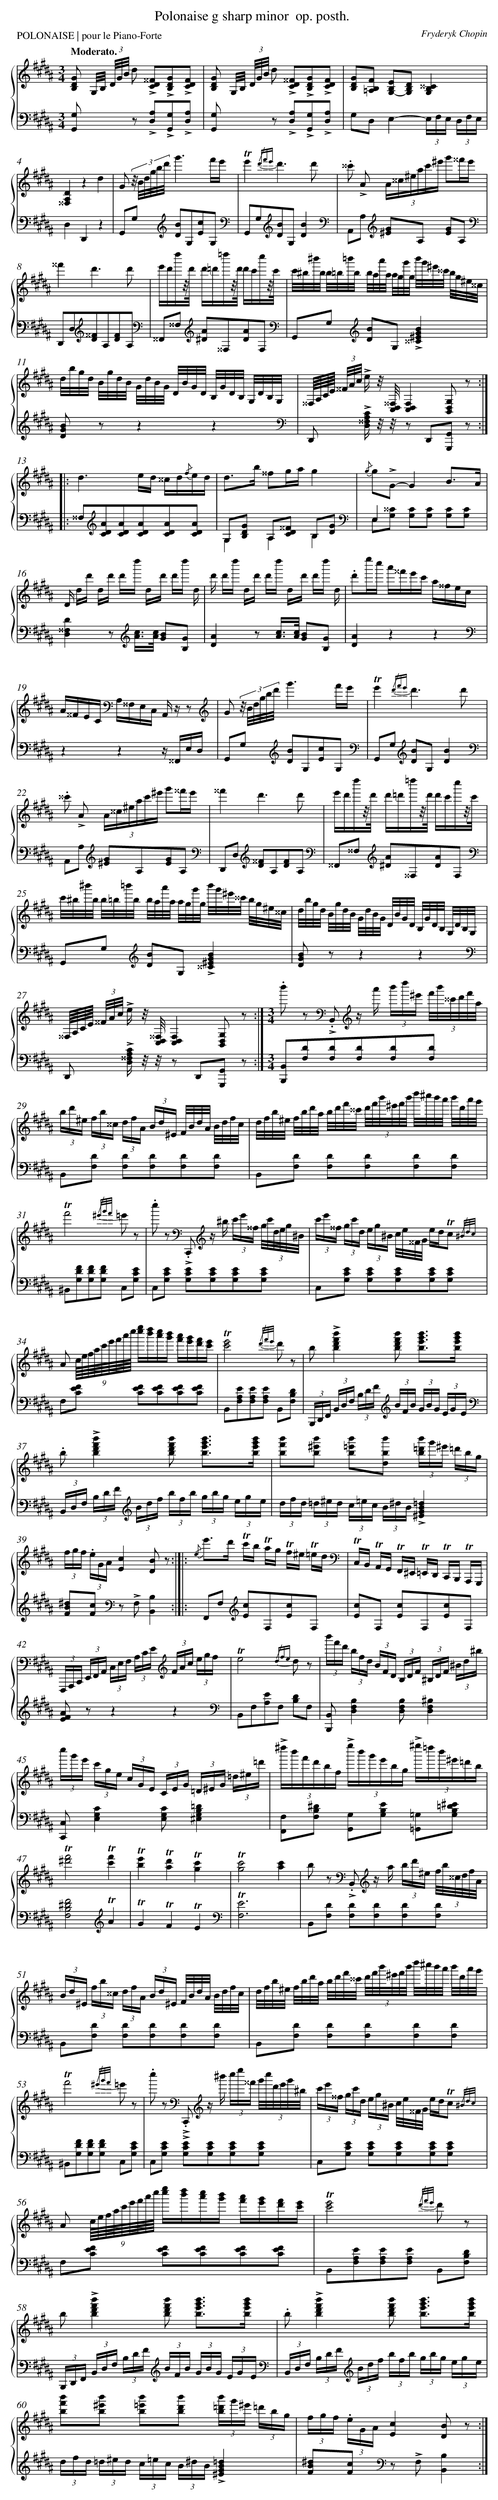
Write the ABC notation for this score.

X:1
T: Polonaise g sharp minor	 op. posth.
C: Fryderyk Chopin
L: 1/16
M: 3/4
P: POLONAISE | pour le Piano-Forte
Q: "Moderato."
%%staves {1 2}
V: 1 clef=treble
V: 2 clef=bass
K: B
[V:1] [G2D2B,2] G,/B,/ (3D/G/B/ d2 !accent![^^F2D2C2]!accent![G2D2B,2]!accent![F2D2C2] |
[V:2] [G,2G,,2] x2 z2 !accent![A,2D,2]!accent![G,2G,,2]!accent![A,2D,2] |
[V:1] [G2D2B,2] G,/B,/ (3D/G/B/ d2 !accent![^^F2D2C2]!accent![G2D2B,2]!accent![F2D2C2] |
[V:2] [G,2G,,2] x2 z2 !accent![A,2D,2]!accent![G,2G,,2]!accent![A,2D,2] |
[V:1] [G2D2B,2][F2B,2=A,2] [E2B,2G,2-][D2B,2G,2][^^C4B,4G,4] |
[V:2] G,2D,2E,4-(3E,F,E, (3D,F,E, |
[V:1] [D4A,4^^F,4]z4d4 |
[V:2] D,4D,,4z4 |
[V:1] G2 (3:2:6z/ B/d/g/b/d'/g'6f'e' |
[V:2] G,,2G,2[K:clef=treble] [B2D2]G,2[c2E2]G,2[K:clef=bass] |
[V:1] !trill!e'4{/d'f'e'}d'6d'2 |
[V:2] G,,2G,2[K:clef=treble][B2D2]G,2[B4D4][K:clef=bass] |
[V:1] .^^c'2 !accent!A2 (3:2:6A^^c^eac'^e' g'2^^f'e' |
[V:2] A,,2A,2[K:clef=treble] [G2^E2]A,2 [G2E2]A,2[K:clef=bass] |
[V:1] ^^f'4d'6d'2 |
[V:2] D,,2D,2[K:clef=treble][^^F2D2]A,2[F2D2]A,2[K:clef=bass] |
[V:1] e'd'd''z/d'/ d'=d'=d''z/d'/ d'c'c''z/c'/ |
[V:2] ^^F,,2^^F,2[K:clef=treble] [A2^D2]^^F,2[A2D2]F,2[K:clef=bass] |
[V:1] c'/^b/^b'/b/ b/=b/=b'/b/ b/a/a'/a/ a/g/g'/g/ b'/g'/^e'/^^c'/ b/g/^e/^^c/ |
[V:2] G,,2G,2[K:clef=treble] [B2D2]G,2!accent![B4G4^E4^^C4] |
[V:1] d/b/g/d/ B/g/d/B/ G/d/B/G/ D/B/G/D/ B,/G/D/B,/ G,/D/B,/G,/ |
[V:2] [B2G2D2] z2z4z4[K:clef=bass] |
[V:1] ^^F,//A,//C//E// (3^^F/A/c/ !accent!e z/ [^^F,/D,/C,/][F,4D,4C,4][G,2D,2B,,2] z2 :|]|:
[V:2] D,,2 !accent![CA,^^F,D,] z/ z/ z2 D,,2[G,,2G,,,2] z2 :|]|:
[V:1] d6ed ^^cd{/f}ed |
[V:2] ^^F,2[K:clef=treble][A2D2C2][A2D2C2][A2D2C2][A2D2C2][A2D2C2] |
[V:1] d2>b2 ^^f2gag4 |
[V:2] G,2[G2D2B,2] A,2[^^F2D2C2] B,2[G2D2][K:clef=bass] & G,4A,4B,4 |
[V:1] {/g} g2!accent!G2-G4B3A |
[V:2] E,4x4x4 & E,2[^^C2G,2] [C2G,2][C2G,2] [C2G,2][C2G,2] |
[V:1] D dd' dd' d'd'' dd' d'd'' d |
[V:2] [D4^^F,4D,4]z2[K:clef=treble] [cA]>[cA] [B2G2][G2B,2] |
[V:1] d' d'd'' dd' d'd'' dd' d'd'' d |
[V:2] [A4D4]z2 [cA]>[cA] [B2G2][G2B,2] |
[V:1] .d'2e''c'' a'^^f'e'c' a^^fec |
[V:2] [A4D4]z4z4[K:clef=bass] |
[V:1] A^^FEC[K:clef=bass] A,^^F,E,C, A,, z z2[K:clef=treble] |
[V:2] z4z4z ^^F,,E,D, |
[V:1] G2 (3:2:6z/ B/d/g/b/d'/g'6f'e' |
[V:2] G,,2G,2[K:clef=treble] [B2D2]G,2[c2E2]G,2[K:clef=bass] |
[V:1] !trill!e'4{/d'f'e'}d'6d'2 |
[V:2] G,,2G,2[K:clef=treble] [B2D2]G,2[B4D4][K:clef=bass] |
[V:1] .^^c'2 !accent!A2 (3:2:6A^^c^eac'^e' g'2^^f'e' |
[V:2] A,,2A,2[K:clef=treble] [G2^E2]A,2[G2E2]A,2[K:clef=bass] |
[V:1] ^^f'4d'6d'2 |
[V:2] D,,2D,2[K:clef=treble] [^^F2D2]A,2[F2D2]A,2[K:clef=bass] |
[V:1] e'd'd''z/d'/ d'=d'=d''z/d'/ d'c'c''z/c'/ |
[V:2] ^^F,,2^^F,2[K:clef=treble] [A2^D2]^^F,2[A2D2]F,2[K:clef=bass] |
[V:1] c'/^b/^b'/b/ b/=b/=b'/b/ b/a/a'/a/ a/g/g'/g/ b'/g'/^e'/^^c'/ b/g/^e/^^c/ |
[V:2] G,,2G,2[K:clef=treble] [B2D2]G,2!accent![B4G4^E4^^C4] |
[V:1] d/b/g/d/ B/g/d/B/ G/d/B/G/ D/B/G/D/ B,/G/D/B,/ G,/D/B,/G,/ |
[V:2] [B2G2D2] z2z4z4[K:clef=bass] |
[V:1] ^^F,//A,//C//E// (3^^F/A/c/ !accent!e z/ [^^F,/D,/C,/][F,4D,4C,4][G,2D,2B,,2] z2 :|]
[V:2] D,,2 !accent![CA,^^F,D,] z/ z/ z2 D,,2[G,,2G,,,2] z2 :|]
[V:1] [M:3/4].b'2 z2[K:clef=bass] .!accent!B,,2[K:clef=treble] z a' (3b'd''^e' (3:2:6f'/b'/^^c'/d'/f'/a/ |
[V:2] [M:3/4][B,,2B,,,2][D2F,2][D2F,2][D2F,2][D2F,2][D2F,2] |
[V:1] (3bd'^e (3fb^^c (3dfA (3Bd^E F/B/d/A/ B/d/f/c/ |
[V:2] B,,2[D2F,2] [D2F,2][D2F,2][D2F,2][D2F,2] |
[V:1] d/f/b/^e/ f/b/d'/a/ b/d'/f'/^^c'/ (3:2:6d'/f'/b'/^e'/f'/b'/ d''/^c''/b'/a'/ b'/d'/a'/g'/ |
[V:2] B,,2[D2F,2] [D2F,2][D2F,2][D2F,2][D2F,2] |
[V:1] !trill!f'8{/^e'/g'/f'/} =e'2 z2 |
[V:2] ^B,,2[F2D2G,2][F2D2G,2][F2D2G,2] C,2[E2C2G,2] |
[V:1] .c''2 z2[K:clef=bass] .!accent!C,,2[K:clef=treble] z ^b (3c'e'^^f (3:2:6g/c'/d/e/g/^B/ |
[V:2] C,2[E2C2G,2] [E2C2G,2][E2C2G,2][E2C2G,2][E2C2G,2] |
[V:1] (3c'e'^^f (3gc'd (3eg^B c/e/^^F/G/ ed!trill!c2 {/^B/d/c/} |
[V:2] C,2[E2C2G,2] [E2C2G,2][E2C2G,2][E2C2G,2][E2C2G,2] |
[V:1] A2 (9:8:9c//e//f//a//c'//e'//f'//a'//c''// [e''c''][d''b'][c''a'][b'g'] [a'f'][g'e'][f'd'][e'c'] |
[V:2] F,2[F2E2C2] [F2E2C2][F2E2C2][F2E2C2][F2E2C2] |
[V:1] !trill![e'8c'8]{/d'/f'/e'/} d'2 z2 |
[V:2] B,,2[E2A,2F,2][E2A,2F,2][E2A,2F,2] B,,2[D2B,2F,2] |
[V:1] b2!accent![b'4f'4d'4b4][b'2f'2d'2b2] [b'3g'3e'3b3][b'g'e'b] |
[V:2] (3B,,,D,,F,, (3B,,D,F, (3B,DF[K:clef=treble] (3BFB (3GBG (3EGE[K:clef=bass] |
[V:1] .b2!accent![b'4f'4d'4b4][b'2f'2d'2b2] [b'3g'3e'3b3][b'g'e'b] |
[V:2] (3B,,D,F, (3B,DF[K:clef=treble] (3Bdf (3bfb (3gbg (3ege |
[V:1] [b'2f'2b2][b'2^e'2b2] [b'2=e'2b2][b'2d2b2] (3[b'=d'b]g'^e' (3=d'bg |
[V:2] (3dfd (3=d^ed (3c=ec (3B^dB!accent![=d4B4G4^E4] |
[V:1] (3fgf (3.eGA[c4E4][B2D2] z2 :|]|:
[V:2] [^d2B2F2][c2F2][K:clef=bass] z2 !accent!F,2[B,4B,,4] :|]|:
[V:1] {/e} e'2>d'2 !trill!c'b !trill!ag !trill!f^e !trill!=ed[K:clef=bass] |
[V:2] F,,2F,2[K:clef=treble] [c2E2]F,2[c2E2]F,2 |
[V:1] !trill!C,B,, !trill!A,,G,, !trill!F,,^E,, !trill!=E,,D,, !trill!C,,B,,, !trill!A,,,G,,, |
[V:2] [c2E2]F,2 [c2E2]F,2[c2E2]F,2 |
[V:1] (3F,,,A,,,C,, (3E,,F,,A,, (3C,E,F, (3A,CE[K:clef=treble] (3FAc (3egf |
[V:2] [A2F2E2] z2z4z4[K:clef=bass] |
[V:1] !trill!e8{/dfe} d2 z2 |
[V:2] B,,2F,2[E2A,2]F,2 [D2B,2]F,2 |
[V:1] (3b'f'd' (3bfd (3BFD (3B,DF (3^B,DF (3^Bd^b |
[V:2] [B,,2B,,,2][B,4F,4D,4][B,2F,2D,2][^B,4F,4D,4] |
[V:1] (3c''g'e' (3c'ge (3cGE (3CEG (3=D^EG (3=d^e=d' |
[V:2] [C,2C,,2][C4G,4E,4][C2G,2E,2][=D4B,4G,4^E,4] |
[V:1] (3:2:6!accent!^d''b'f'd'bf (3:2:6!accent!e''b'g'e'bg (3:2:6!accent!^e''=d''b'^e'=d'b |
[V:2] [F,2F,,2][^D2B,2F,2] [G,2G,,2][E2B,2G,2] [=G,2=G,,2][^E2=D2B,2G,2] |
[V:1] !trill![f'8^d'8]!trill![f'4c'4] |
[V:2] [F8^D8B,8F,8][K:clef=treble]!trill!A4 |
[V:1] !trill![e'4b4]!trill![d'4a4]!trill![c'4g4] |
[V:2] !trill!G4!trill!F4!trill!E4[K:clef=bass] |
[V:1] !trill![c'8g8][c'4a4] |
[V:2] !trill![E12F,12] |
[V:1] b2 z2[K:clef=bass] .!accent!B,,2[K:clef=treble] z a (3bd'^e (3:2:6f/b/^^c/d/f/A/ |
[V:2] B,,2[D2F,2] [D2F,2][D2F,2][D2F,2][D2F,2] |
[V:1] (3Bd^E (3fb^^c (3dfA (3Bd^E F/B/d/A/ B/d/f/c/ |
[V:2] B,,2[D2F,2] [D2F,2][D2F,2][D2F,2][D2F,2] |
[V:1] d/f/b/^e/ f/b/d'/a/ b/d'/f'/^^c'/ (3:2:6d'/f'/b'/^e'/f'/b'/ d''/^c''/b'/a'/ b'/d'/a'/g'/ |
[V:2] B,,2[D2F,2] [D2F,2][D2F,2][D2F,2][D2F,2] |
[V:1] !trill!f'8{/^e'/g'/f'/} =e'2 z2 |
[V:2] ^B,,2[F2D2G,2][F2D2G,2][F2D2G,2] C,2[E2C2G,2] |
[V:1] .c''2 z2[K:clef=bass] .!accent!C,,2[K:clef=treble] z ^b' (3c''e''^^f' (3:2:6g'/c''/d'/e'/g'/^b/ |
[V:2] C,2[E2C2G,2] !accent![E2C2G,2][E2C2G,2][E2C2G,2][E2C2G,2] |
[V:1] (3c'e'^^f (3gc'd (3eg^B c/e/^^F/G/ ed!trill!c2 {/^B/d/c/} |
[V:2] C,2[E2C2G,2] [E2C2G,2][E2C2G,2][E2C2G,2][E2C2G,2] |
[V:1] A2 (9:8:9c//e//f//a//c'//e'//f'//a'//c''// [e''c''][d''b'][c''a'][b'g'] [a'f'][g'e'][f'd'][e'c'] |
[V:2] F,2[F2E2C2] [F2E2C2][F2E2C2][F2E2C2][F2E2C2] |
[V:1] !trill![e'8c'8]{/d'/f'/e'/} d'2 z2 |
[V:2] B,,2[E2A,2F,2][E2A,2F,2][E2A,2F,2] B,,2[D2B,2F,2] |
[V:1] b2!accent![b'4f'4d'4b4][b'2f'2d'2b2] [b'3g'3e'3b3][b'g'e'b] |
[V:2] (3B,,,D,,F,, (3B,,D,F, (3B,DF[K:clef=treble] (3BFB (3GBG (3EGE[K:clef=bass] |
[V:1] .b2!accent![b'4f'4d'4b4][b'2f'2d'2b2] [b'3g'3e'3b3][b'g'e'b] |
[V:2] (3B,,D,F, (3B,DF[K:clef=treble] (3Bdf (3bfb (3gbg (3ege |
[V:1] [b'2f'2b2][b'2^e'2b2] [b'2=e'2b2][b'2d'2b2] (3[b'=d'b]g'^e' (3=d'bg |
[V:2] (3dfd (3=d^ed (3c=ec (3B^dB!accent![=d4B4G4^E4] |
[V:1] (3fgf (3.eGA[c4E4][B2D2] z2 :|]
[V:2] [^d2B2F2][c2F2][K:clef=bass] z2 !accent!F,2[B,4B,,4] :|]
